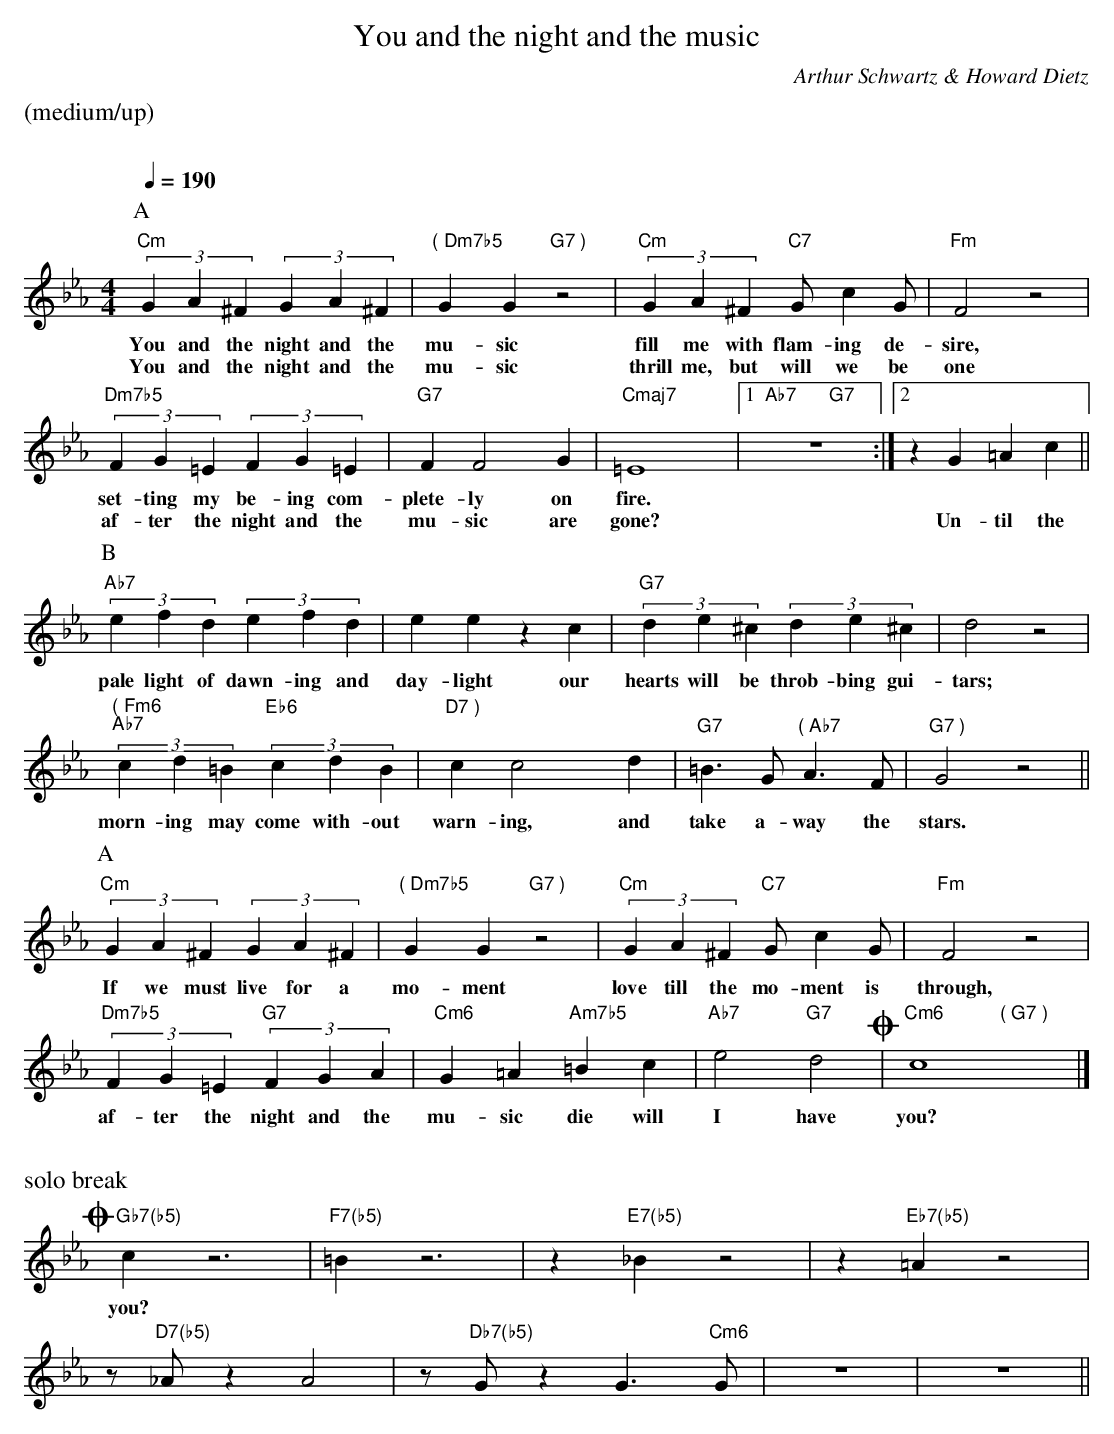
X:1
T: You and the night and the music
M:4/4
L:1/4
C:Arthur Schwartz & Howard Dietz
Q:1/4=190
K:Cm
%%staves (chords melody)
%%text (medium/up)
%%vskip 20
P: A
V:chords
"Cm"x2 x2 | "( Dm7b5"x2 "G7 )"x2 | "Cm"x2 "C7"x2 | "Fm"x2 x2 |
"Dm7b5"x2 x2 | "G7"x2 x2 | "Cmaj7"x2 x2 |[1 "Ab7"x2 "G7"x2 :|[2 x2 x2 ||
V:melody
(3GA^F (3GA^F | GG z2 | (3GA^F G/cG/ | F2 z2 |
w:You and the night and the mu-sic fill me with flam-ing de-sire,
w:You and the night and the mu-sic thrill me, but will we be one
(3FG=E (3FG=E | FF2G | =E4 | z4 :| zG=Ac ||
w:set-ting my be-ing com-plete-ly on fire.***
w:af-ter the night and the mu-sic are gone? Un-til the
P: B
V:chords
"Ab7"x2 x2 | x2 x2 | "G7"x2 x2 | x2 x2 |
"( Fm6" "Ab7"x2 "Eb6" " "x2 | "D7 )" " "x2 x2 | "G7"x2 "( Ab7"x2 | "G7 )"x2 x2 ||
V:melody
(3efd (3efd | eezc | (3de^c (3de^c | d2 z2 |
w:pale light of dawn-ing and day-light our hearts will be throb-bing gui-tars;
(3cd=B (3cdB | cc2d | =B>GA>F | G2z2 ||
w:morn-ing may come with-out warn-ing, and take a-way the stars.
P: A
V:chords
"Cm"x2 x2 | "( Dm7b5"x2 "G7 )"x2 | "Cm"x2 "C7"x2 | "Fm"x2 x2 |
"Dm7b5"x2 "G7"x2 | "Cm6"x2 "Am7b5"x2 | "Ab7"x2 "G7"x2!coda! | "Cm6"x2 "( G7 )"x2 |]
V:melody
(3GA^F (3GA^F | GG z2 | (3GA^F G/cG/ | F2 z2 |
w:If we must live for a mo-ment love till the mo-ment is through,
(3FG=E (3FGA | G=A=Bc | e2 d2 | c4 |]
w:af-ter the night and the mu-sic die will I have you?
%%vskip 20
%%text solo break
V:chords
O[|]"Gb7(b5)"cz3 | "F7(b5)"=Bz3 | z"E7(b5)"_Bz2 | z"Eb7(b5)"=Az2 |
w:you? ***
z/"D7(b5)"_A/zA2 | z/"Db7(b5)"G/zG>"Cm6"G | z4 | z4 ||
